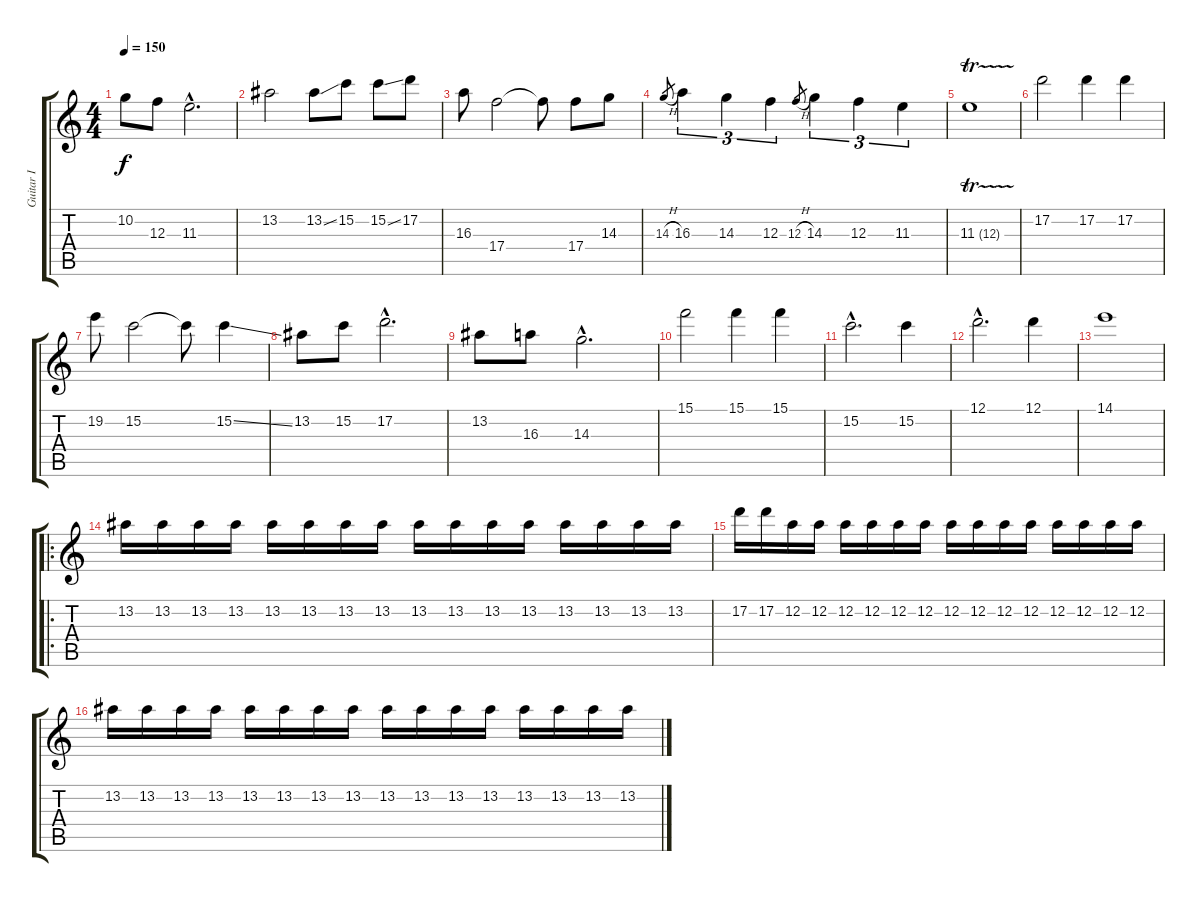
\track ("Guitar I" "Guitar I") {instrument distortionguitar}
\staff {score tabs}
\tuning (D4 A3 F3 C3 G2 D2) {hide}
\ts (4 4)
\tempo 150
\clef g2
\ks c
10.2.8{dy f} 12.3.8 11.3{hac}.2{d} |
13.2.2 13.2{ss}.8 15.2.8 15.2{ss}.8 17.2.8 |
16.3.8 17.4.2 17.4{t}.8 17.4.8 14.3.8 |
14.3{h}.8{gr} 16.3.4{tu (3 2)} 14.3.4{tu (3 2)} 12.3.4{tu (3 2)} 12.3{h}.8{gr} 14.3.4{tu (3 2)} 12.3.4{tu (3 2)} 11.3.4{tu (3 2)} |
11.3{tr (12 16)}.1 |
17.2.2 17.2.4 17.2.4 |
19.2.8 15.2.2 15.2{t}.8 15.2{ss}.4 |
13.2.8 15.2.8 17.2{hac}.2{d} |
13.2.8 16.3.8 14.3{hac}.2{d} |
15.1.2 15.1.4 15.1.4 |
15.2{hac}.2{d} 15.2.4 |
12.1{hac}.2{d} 12.1.4 |
14.1.1 |
\ro
13.2.16 13.2.16 13.2.16 13.2.16 13.2.16 13.2.16 13.2.16 13.2.16 13.2.16 13.2.16 13.2.16 13.2.16 13.2.16 13.2.16 13.2.16 13.2.16 |
17.2.16 17.2.16 12.2.16 12.2.16 12.2.16 12.2.16 12.2.16 12.2.16 12.2.16 12.2.16 12.2.16 12.2.16 12.2.16 12.2.16 12.2.16 12.2.16 |
13.2.16 13.2.16 13.2.16 13.2.16 13.2.16 13.2.16 13.2.16 13.2.16 13.2.16 13.2.16 13.2.16 13.2.16 13.2.16 13.2.16 13.2.16 13.2.16
